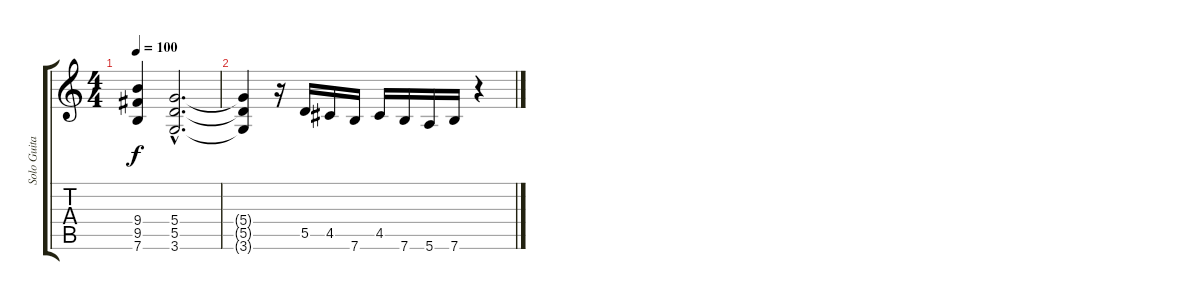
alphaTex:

\track ("Solo Guitar" "Solo Guita") {instrument overdrivenguitar}
\staff {score tabs}
\tuning (E4 B3 G3 D3 A2 E2) {hide}
\ts (4 4)
\tempo 100
\clef g2
\ks c
(9.4 9.5 7.6).4{dy f} (5.4{hac} 5.5{hac} 3.6{hac}).2{d} |
(5.4{t} 5.5{t} 3.6{t}).4 r.16 5.5.16 4.5.16 7.6.16 4.5.16 7.6.16 5.6.16 7.6.16 r.4
